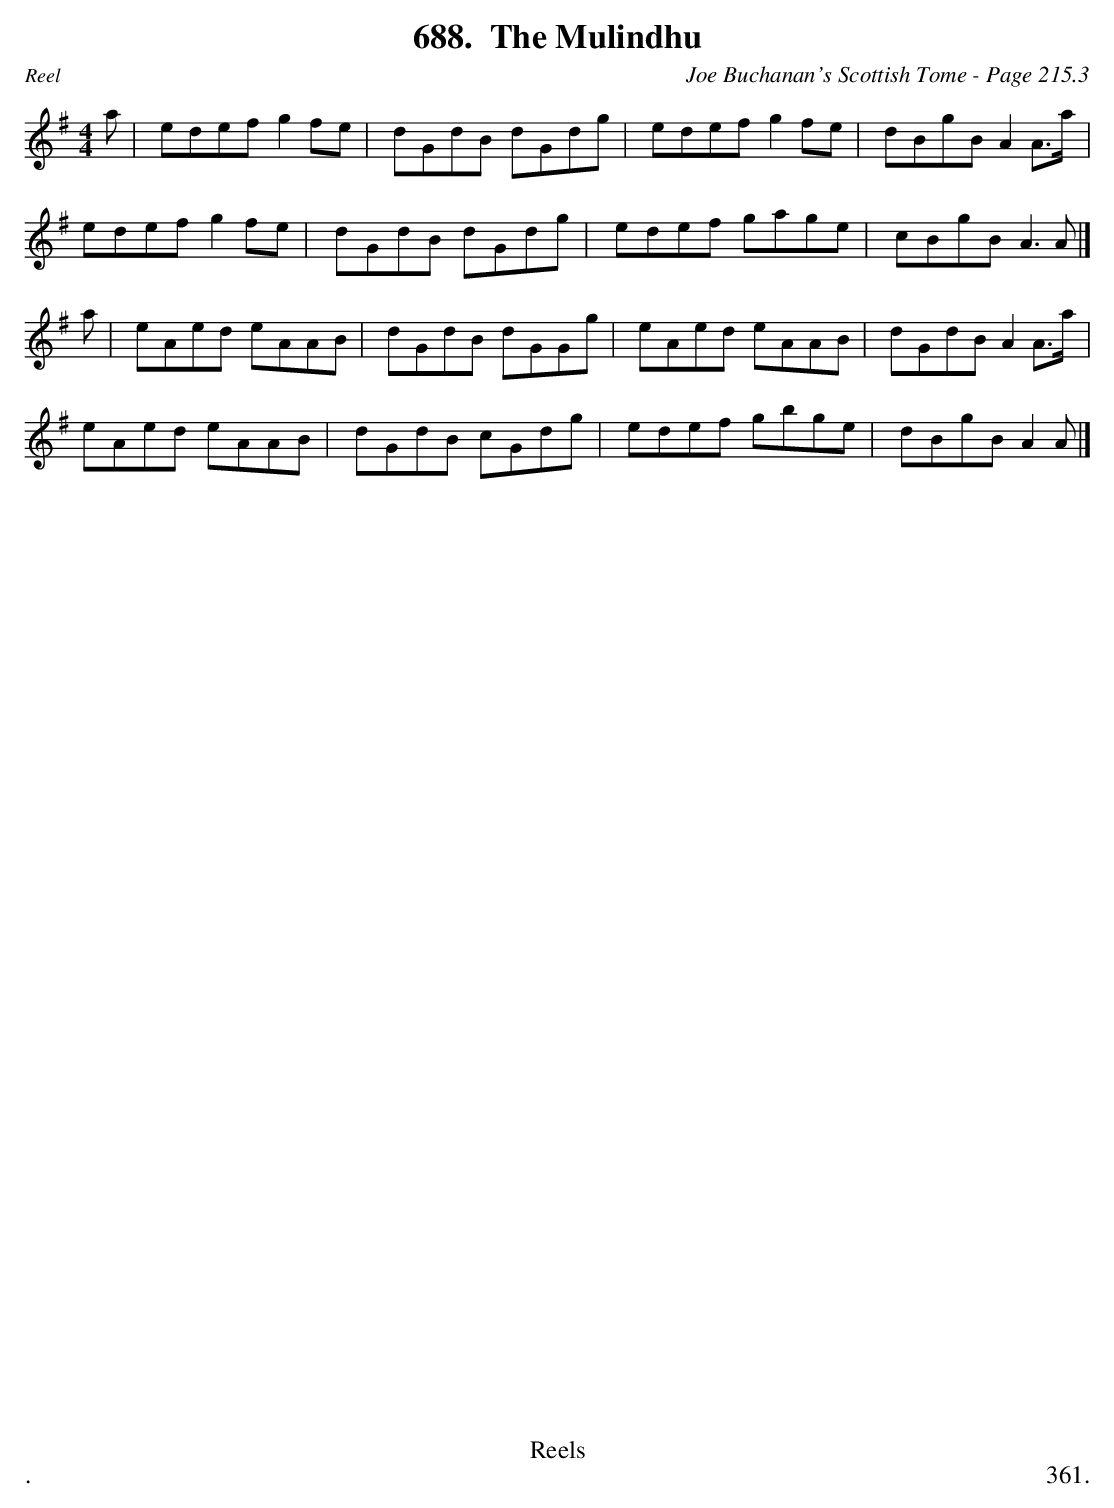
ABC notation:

X:1
T:Mulindhu, The
C:Joe Buchanan's Scottish Tome - Page 215.3
L:1/8
M:4/4
K:G
a | edef g2 fe | dGdB dGdg| edef g2 fe | dBgB A2 A>a |
edef g2 fe | dGdB dGdg | edef gage | cBgB A2> A2 |]
a | eAed eAAB | dGdB dGGg | eAed eAAB | dGdB A2 A>a |
eAed eAAB | dGdB cGdg | edef gbge | dBgB A2 A |]
